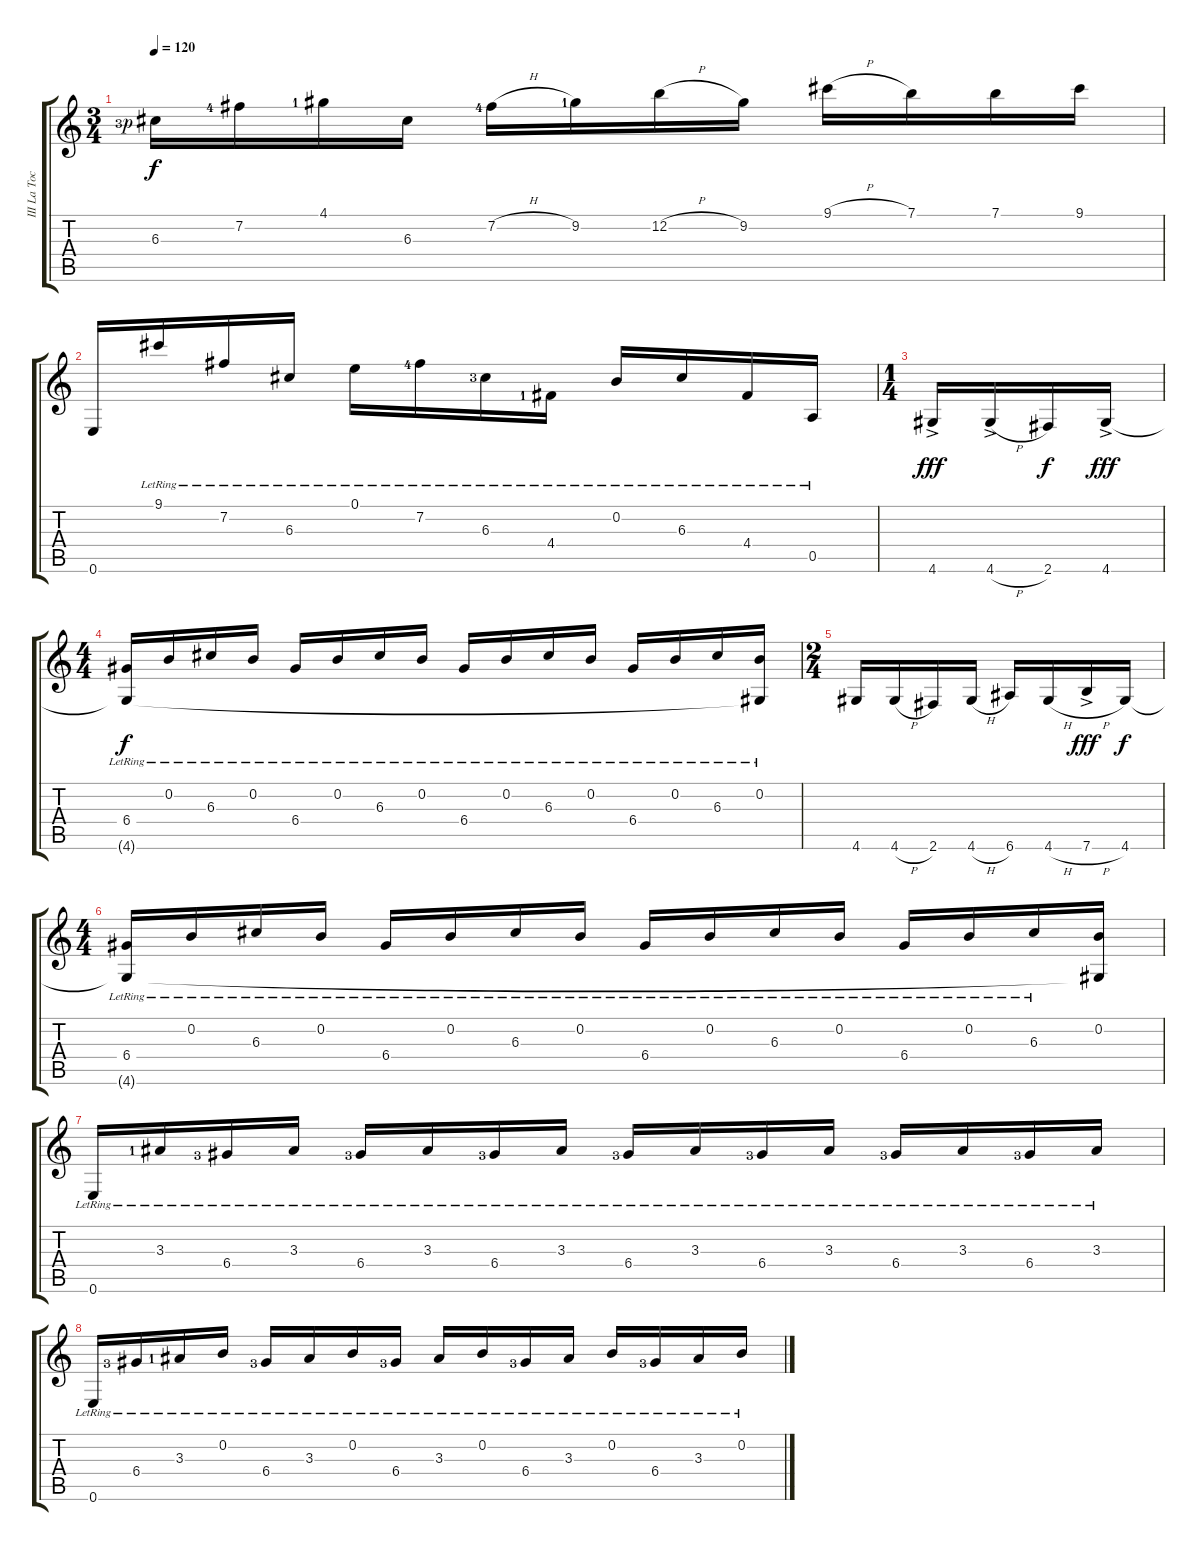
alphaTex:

\track ("III La Toccata De Pasquini  Allegro viva" "III La Toc") {instrument acousticguitarnylon}
\staff {score tabs}
\tuning (E4 B3 G3 D3 A2 E2) {hide}
\ts (3 4)
\tempo 120
\clef g2
\ks c
6.3{lf 4 rf 1}.16{dy f} 7.2{lf 5}.16 4.1{lf 2}.16 6.3.16 7.2{h lf 5}.16 9.2{lf 2}.16 12.2{h}.16 9.2.16 9.1{h}.16 7.1.16 7.1.16 9.1.16 |
0.6.16 9.1{lr}.16 7.2{lr}.16 6.3{lr}.16 0.1{lr}.16 7.2{lr lf 5}.16 6.3{lr lf 4}.16 4.4{lr lf 2}.16 0.2{lr}.16 6.3{lr}.16 4.4{lr}.16 0.5{lr}.16 |
\ts (1 4)
4.6{ac}.16{dy fff} 4.6{h ac}.16 2.6.16{dy f} 4.6{ac}.16{dy fff} |
\ts (4 4)
(6.4{lr} 4.6{t}).16{dy f} 0.2{lr}.16 6.3{lr}.16 0.2{lr}.16 6.4{lr}.16 0.2{lr}.16 6.3{lr}.16 0.2{lr}.16 6.4{lr}.16 0.2{lr}.16 6.3{lr}.16 0.2{lr}.16 6.4{lr}.16 0.2{lr}.16 6.3{lr}.16 (0.2{lr} 4.6{t}).16 |
\ts (2 4)
4.6.16 4.6{h}.16 2.6.16 4.6{h}.16 6.6.16 4.6{h}.16 7.6{h ac}.16{dy fff} 4.6.16{dy f} |
\ts (4 4)
(6.4{lr} 4.6{t}).16 0.2{lr}.16 6.3{lr}.16 0.2{lr}.16 6.4{lr}.16 0.2{lr}.16 6.3{lr}.16 0.2{lr}.16 6.4{lr}.16 0.2{lr}.16 6.3{lr}.16 0.2{lr}.16 6.4{lr}.16 0.2{lr}.16 6.3{lr}.16 (0.2 4.6{t}).16 |
0.6{lr}.16 3.3{lr lf 2}.16 6.4{lr lf 4}.16 3.3{lr}.16 6.4{lr lf 4}.16 3.3{lr}.16 6.4{lr lf 4}.16 3.3{lr}.16 6.4{lr lf 4}.16 3.3{lr}.16 6.4{lr lf 4}.16 3.3{lr}.16 6.4{lr lf 4}.16 3.3{lr}.16 6.4{lr lf 4}.16 3.3{lr}.16 |
0.6{lr}.16 6.4{lr lf 4}.16 3.3{lr lf 2}.16 0.2{lr}.16 6.4{lr lf 4}.16 3.3{lr}.16 0.2{lr}.16 6.4{lr lf 4}.16 3.3{lr}.16 0.2{lr}.16 6.4{lr lf 4}.16 3.3{lr}.16 0.2{lr}.16 6.4{lr lf 4}.16 3.3{lr}.16 0.2{lr}.16
